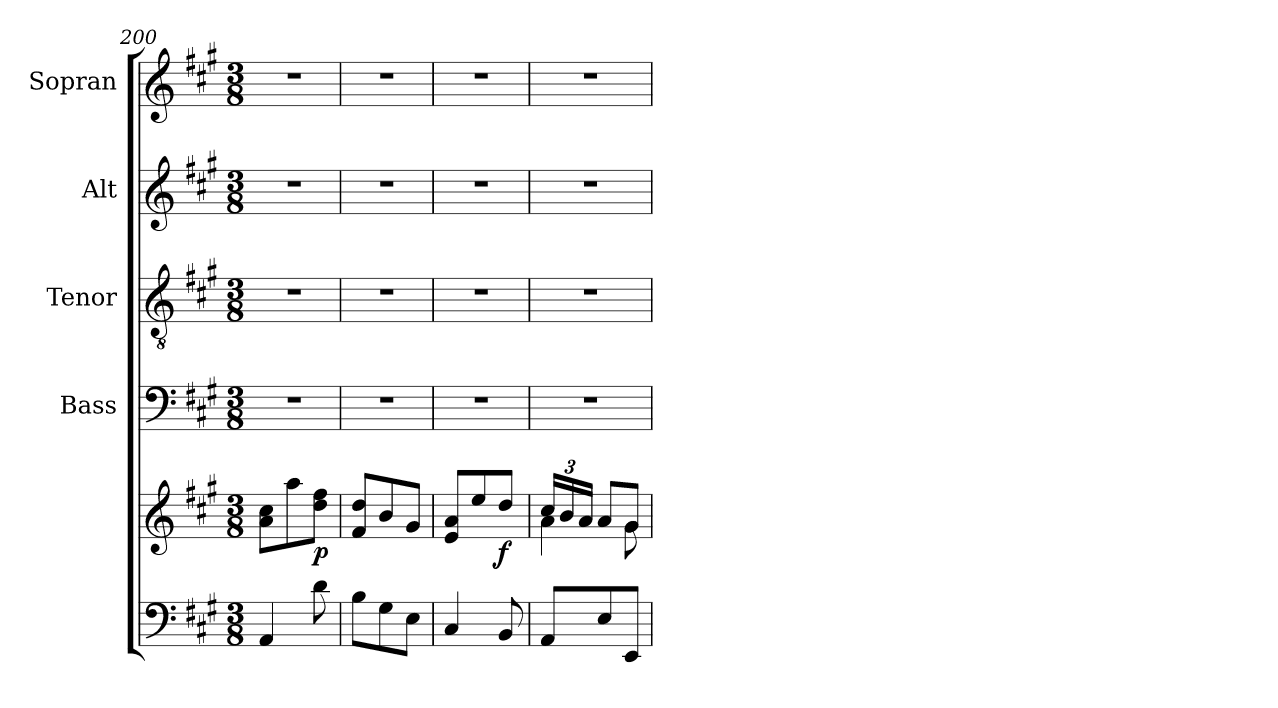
**kern	**kern	**dynam	**kern	**kern	**kern	**kern
*part5	*part5	*part5	*part4	*part3	*part2	*part1
*staff6	*staff5	*staff5/6	*staff4	*staff3	*staff2	*staff1
*	*	*	*I"Bass	*I"Tenor	*I"Alt	*I"Sopran
*	*	*	*I'B.	*I'T.	*I'A.	*I'S.
!!LO:LB:g=z
*clefF4	*clefG2	*	*clefF4	*clefGv2	*clefG2	*clefG2
*k[f#c#g#]	*k[f#c#g#]	*	*k[f#c#g#]	*k[f#c#g#]	*k[f#c#g#]	*k[f#c#g#]
*A:	*A:	*	*A:	*A:	*A:	*A:
*M3/8	*M3/8	*	*M3/8	*M3/8	*M3/8	*M3/8
=200	=200	=200	=200	=200	=200	=200
4AA/	8a\ 8cc#\L	.	4.r	4.r	4.r	4.r
.	8aa\	.	.	.	.	.
!	!	!LO:DY:b	!	!	!	!
8d\	8dd\ 8ff#\J	p	.	.	.	.
!!LO:PB:g=z
=201	=201	=201	=201	=201	=201	=201
8B\L	8f#/ 8dd/L	.	4.r	4.r	4.r	4.r
8G#\	8b/	.	.	.	.	.
8E\J	8g#/J	.	.	.	.	.
!!LO:LB:g=z
=202	=202	=202	=202	=202	=202	=202
4C#/	8e/ 8a/L	.	4.r	4.r	4.r	4.r
.	8ee/	.	.	.	.	.
!	!	!LO:DY:b	!	!	!	!
8BB/	8dd/J	f	.	.	.	.
!!LO:PB:g=z
=203	=203	=203	=203	=203	=203	=203
*	*Xbrackettup	*	*	*	*	*
*	*^	*	*	*	*	*
8AA/L	24cc#/LL	4a\	.	4.r	4.r	4.r	4.r
.	24b/	.	.	.	.	.	.
.	24a/JJ	.	.	.	.	.	.
8E/	8a/L	.	.	.	.	.	.
8EE/J	8g#/J	8g#\	.	.	.	.	.
*	*v	*v	*	*	*	*	*
=	=	=	=	=	=	=
*-	*-	*-	*-	*-	*-	*-
